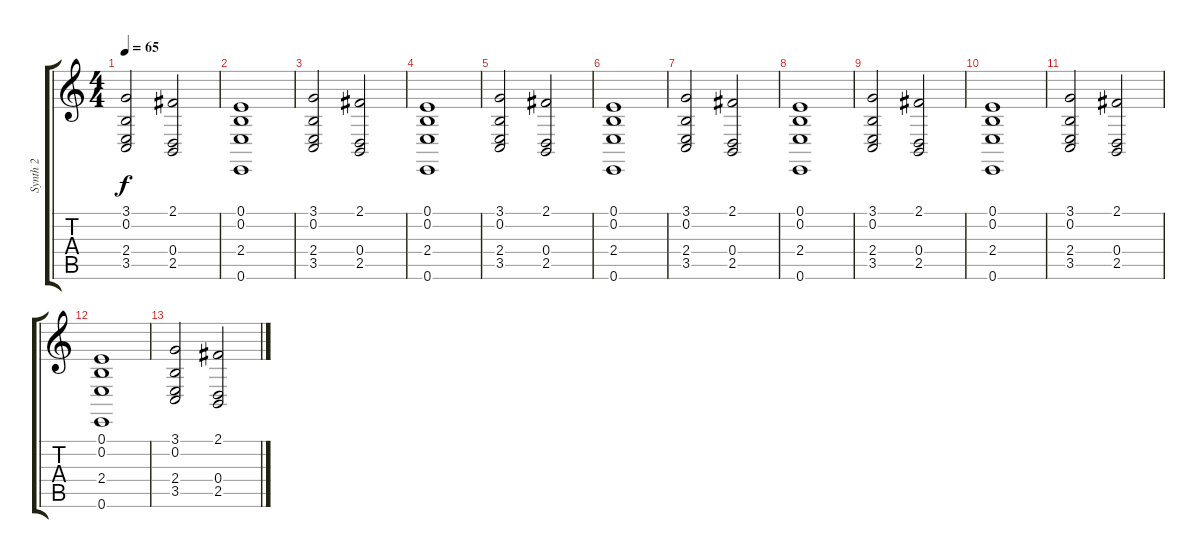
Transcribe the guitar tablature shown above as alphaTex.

\track ("Synth 2" "Synth 2") {instrument stringensemble1}
\staff {score tabs}
\tuning (E4 B3 G3 D3 A2 E2) {hide}
\ts (4 4)
\tempo 65
\clef g2
\ks c
(3.1 0.2 2.4 3.5).2{dy f} (2.1 0.4 2.5).2 |
(0.1 0.2 2.4 0.6).1 |
(3.1 0.2 2.4 3.5).2 (2.1 0.4 2.5).2 |
(0.1 0.2 2.4 0.6).1 |
(3.1 0.2 2.4 3.5).2 (2.1 0.4 2.5).2 |
(0.1 0.2 2.4 0.6).1 |
(3.1 0.2 2.4 3.5).2 (2.1 0.4 2.5).2 |
(0.1 0.2 2.4 0.6).1 |
(3.1 0.2 2.4 3.5).2 (2.1 0.4 2.5).2 |
(0.1 0.2 2.4 0.6).1 |
(3.1 0.2 2.4 3.5).2 (2.1 0.4 2.5).2 |
(0.1 0.2 2.4 0.6).1 |
(3.1 0.2 2.4 3.5).2 (2.1 0.4 2.5).2
